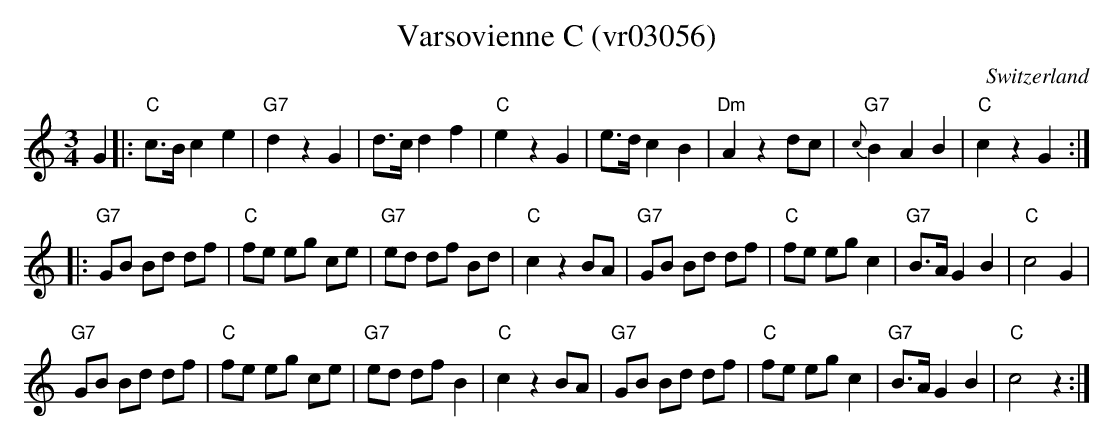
X:1
T:Varsovienne C (vr03056)
O:Switzerland
M:3/4
L:1/8
K:C major
G2 |: "C"c>B c2 e2 | "G7"d2 z2 G2 | d>c d2 f2 | "C"e2 z2 G2 | e>d c2 B2 | "Dm"A2 z2 dc | {c}"G7"B2 A2 B2 | "C"c2 z2 G2 :|:
"G7"GB Bd df | "C"fe eg ce | "G7"ed df Bd | "C"c2 z2 BA | "G7"GB Bd df | "C"fe eg c2 | "G7"B>A G2 B2 | "C"c4 G2 |
"G7"GB Bd df | "C"fe eg ce | "G7"ed df B2 | "C"c2 z2 BA | "G7"GB Bd df | "C"fe eg c2 | "G7"B>A G2 B2 | "C"c4 z2 :|
